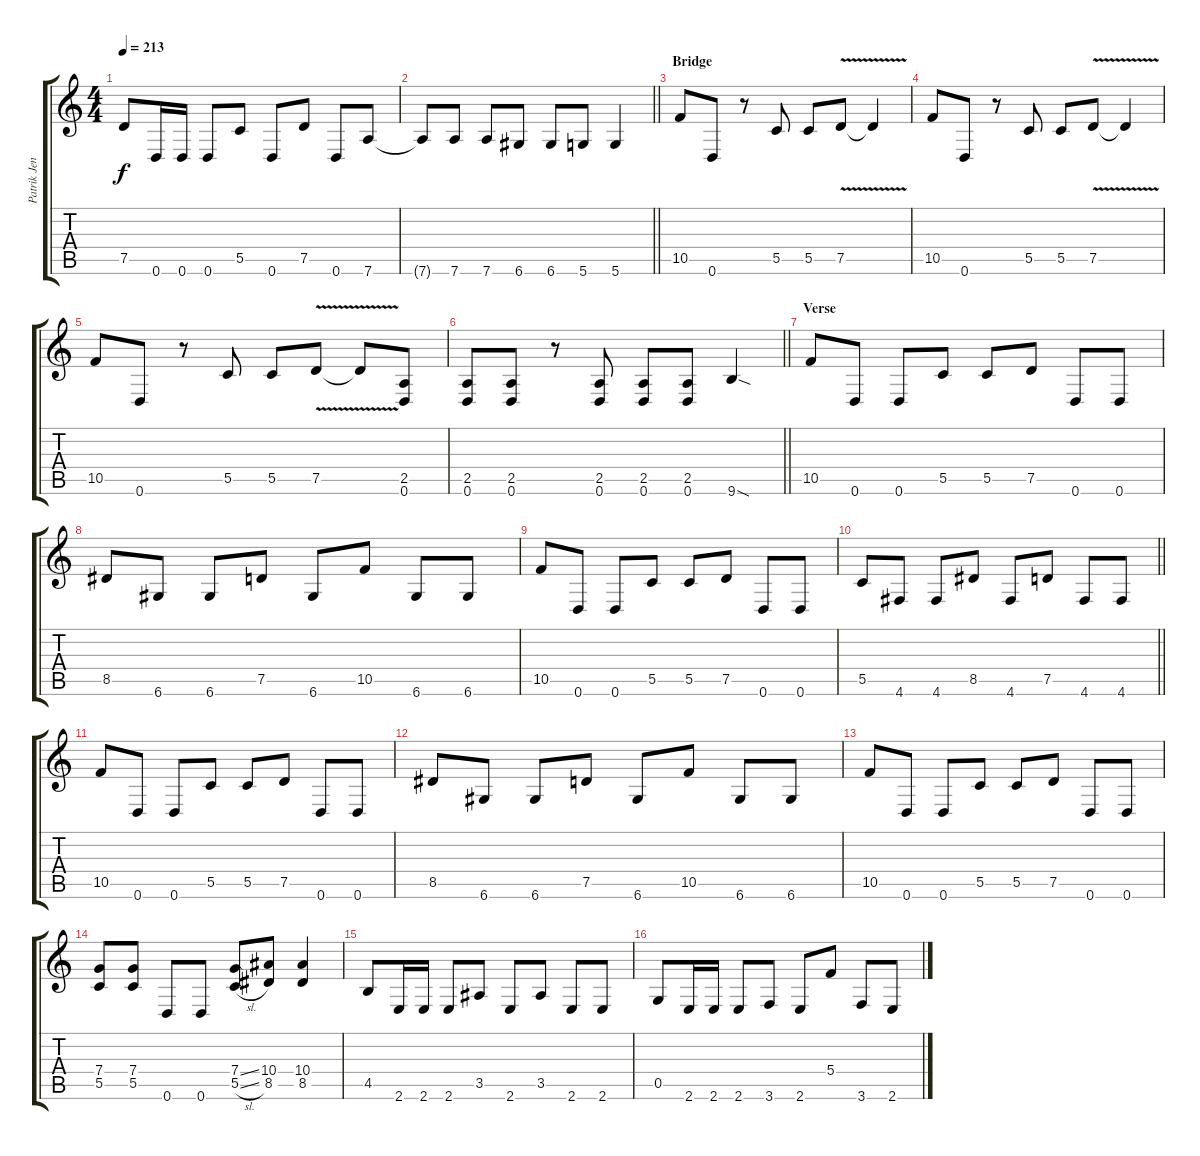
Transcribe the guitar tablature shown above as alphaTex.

\track ("Patrik Jensen" "Patrik Jen") {instrument distortionguitar}
\staff {score tabs}
\tuning (D4 A3 F3 C3 G2 D2) {hide}
\ts (4 4)
\tempo 213
\clef g2
\ks c
7.5.8{dy f} 0.6.16 0.6.16 0.6.8 5.5.8 0.6.8 7.5.8 0.6.8 7.6.8 |
\barLineRight lightlight
7.6{t}.8 7.6.8 7.6.8 6.6.8 6.6.8 5.6.8 5.6.4 |
\section ("" "Bridge")
10.5.8 0.6.8 r.8 5.5.8 5.5.8 7.5{v}.8 7.5{t}.4 |
10.5.8 0.6.8 r.8 5.5.8 5.5.8 7.5{v}.8 7.5{t}.4 |
10.5.8 0.6.8 r.8 5.5.8 5.5.8 7.5{v}.8 7.5{t}.8 (2.5 0.6).8 |
\barLineRight lightlight
(2.5 0.6).8 (2.5 0.6).8 r.8 (2.5 0.6).8 (2.5 0.6).8 (2.5 0.6).8 9.6{sod}.4 |
\section ("" "Verse")
10.5.8 0.6.8 0.6.8 5.5.8 5.5.8 7.5.8 0.6.8 0.6.8 |
8.5.8 6.6.8 6.6.8 7.5.8 6.6.8 10.5.8 6.6.8 6.6.8 |
10.5.8 0.6.8 0.6.8 5.5.8 5.5.8 7.5.8 0.6.8 0.6.8 |
\barLineRight lightlight
5.5.8 4.6.8 4.6.8 8.5.8 4.6.8 7.5.8 4.6.8 4.6.8 |
\section ("" "")
10.5.8 0.6.8 0.6.8 5.5.8 5.5.8 7.5.8 0.6.8 0.6.8 |
8.5.8 6.6.8 6.6.8 7.5.8 6.6.8 10.5.8 6.6.8 6.6.8 |
10.5.8 0.6.8 0.6.8 5.5.8 5.5.8 7.5.8 0.6.8 0.6.8 |
(7.4 5.5).8 (7.4 5.5).8 0.6.8 0.6.8 (7.4{ss} 5.5{sl}).8 (10.4 8.5).8 (10.4 8.5).4 |
4.5.8 2.6.16 2.6.16 2.6.8 3.5.8 2.6.8 3.5.8 2.6.8 2.6.8 |
0.5.8 2.6.16 2.6.16 2.6.8 3.6.8 2.6.8 5.4.8 3.6.8 2.6.8
